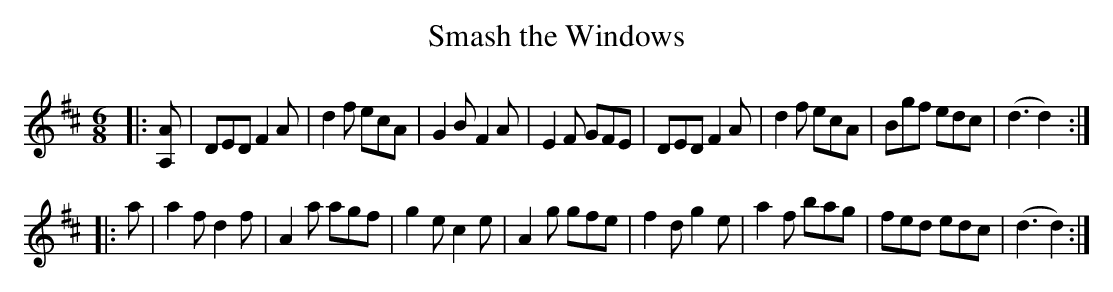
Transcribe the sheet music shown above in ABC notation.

X:1
T:Smash the Windows
M:6/8
L:1/8
K:D
|:[AA,]|DED F2 A|d2 f ecA|G2 B F2 A|E2 F GFE|\
DED F2 A| d2 f ecA|Bgf edc|(d3 d2) :|
|: a|a2 f d2 f|A2 a agf|g2 e c2 e|A2 g gfe|\
f2 d g2 e|a2 f bag|fed edc|(d3 d2) :|
